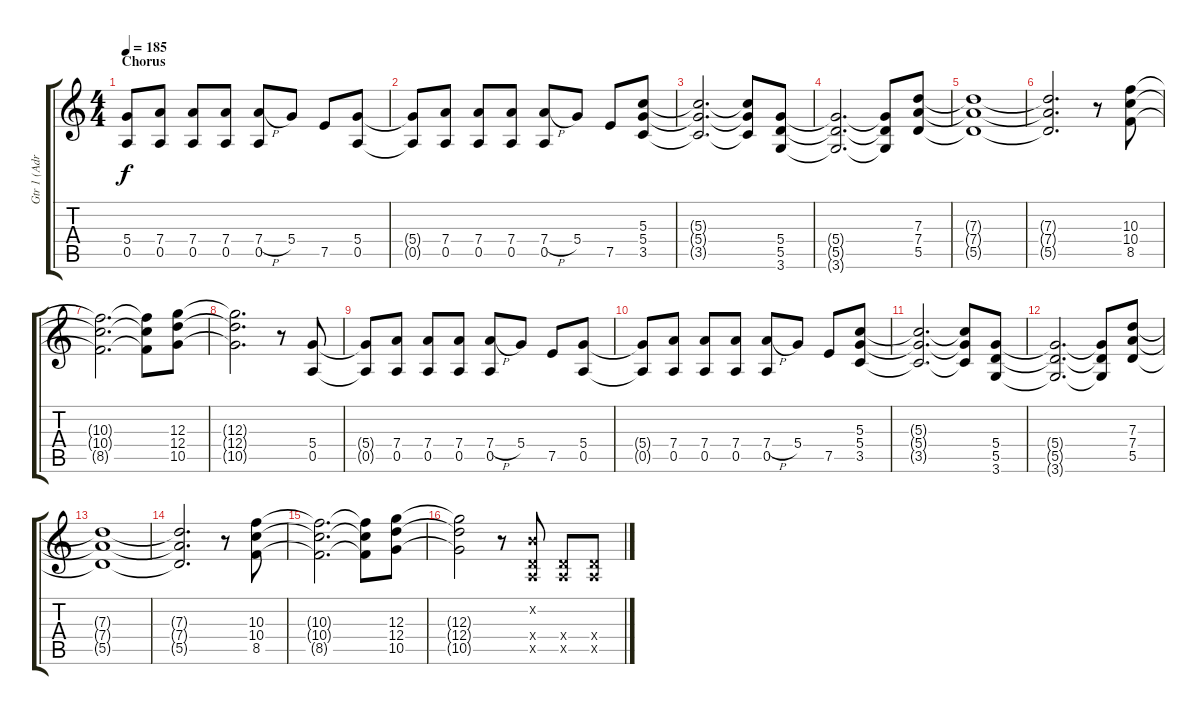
\track ("Gtr 1 (Adrian Smith" "Gtr 1 (Adr") {instrument distortionguitar}
\staff {score tabs}
\tuning (E4 B3 G3 D3 A2 E2) {hide}
\ts (4 4)
\section ("" "Chorus")
\tempo 185
\clef g2
\ks c
(5.4{t} 0.5{t}).8{dy f} (7.4 0.5).8 (7.4 0.5).8 (7.4 0.5).8 (7.4{h} 0.5).8 5.4.8 7.5.8 (5.4 0.5).8 |
(5.4{t} 0.5{t}).8 (7.4 0.5).8 (7.4 0.5).8 (7.4 0.5).8 (7.4{h} 0.5).8 5.4.8 7.5.8 (5.3 5.4 3.5).8 |
(5.3{t} 5.4{t} 3.5{t}).2{d} (5.3{t} 5.4{t} 3.5{t}).8 (5.4 5.5 3.6).8 |
(5.4{t} 5.5{t} 3.6{t}).2{d} (5.4{t} 5.5{t} 3.6{t}).8 (7.3 7.4 5.5).8 |
(7.3{t} 7.4{t} 5.5{t}).1 |
(7.3{t} 7.4{t} 5.5{t}).2{d} r.8 (10.3 10.4 8.5).8 |
(10.3{t} 10.4{t} 8.5{t}).2{d} (10.3{t} 10.4{t} 8.5{t}).8 (12.3 12.4 10.5).8 |
(12.3{t} 12.4{t} 10.5{t}).2{d} r.8 (5.4 0.5).8 |
(5.4{t} 0.5{t}).8 (7.4 0.5).8 (7.4 0.5).8 (7.4 0.5).8 (7.4{h} 0.5).8 5.4.8 7.5.8 (5.4 0.5).8 |
(5.4{t} 0.5{t}).8 (7.4 0.5).8 (7.4 0.5).8 (7.4 0.5).8 (7.4{h} 0.5).8 5.4.8 7.5.8 (5.3 5.4 3.5).8 |
(5.3{t} 5.4{t} 3.5{t}).2{d} (5.3{t} 5.4{t} 3.5{t}).8 (5.4 5.5 3.6).8 |
(5.4{t} 5.5{t} 3.6{t}).2{d} (5.4{t} 5.5{t} 3.6{t}).8 (7.3 7.4 5.5).8 |
(7.3{t} 7.4{t} 5.5{t}).1 |
(7.3{t} 7.4{t} 5.5{t}).2{d} r.8 (10.3 10.4 8.5).8 |
(10.3{t} 10.4{t} 8.5{t}).2{d} (10.3{t} 10.4{t} 8.5{t}).8 (12.3 12.4 10.5).8 |
(12.3{t} 12.4{t} 10.5{t}).2 r.8 (0.2{x} 0.4{x} 0.5{x}).8 (0.4{x} 0.5{x}).8 (0.4{x} 0.5{x}).8
